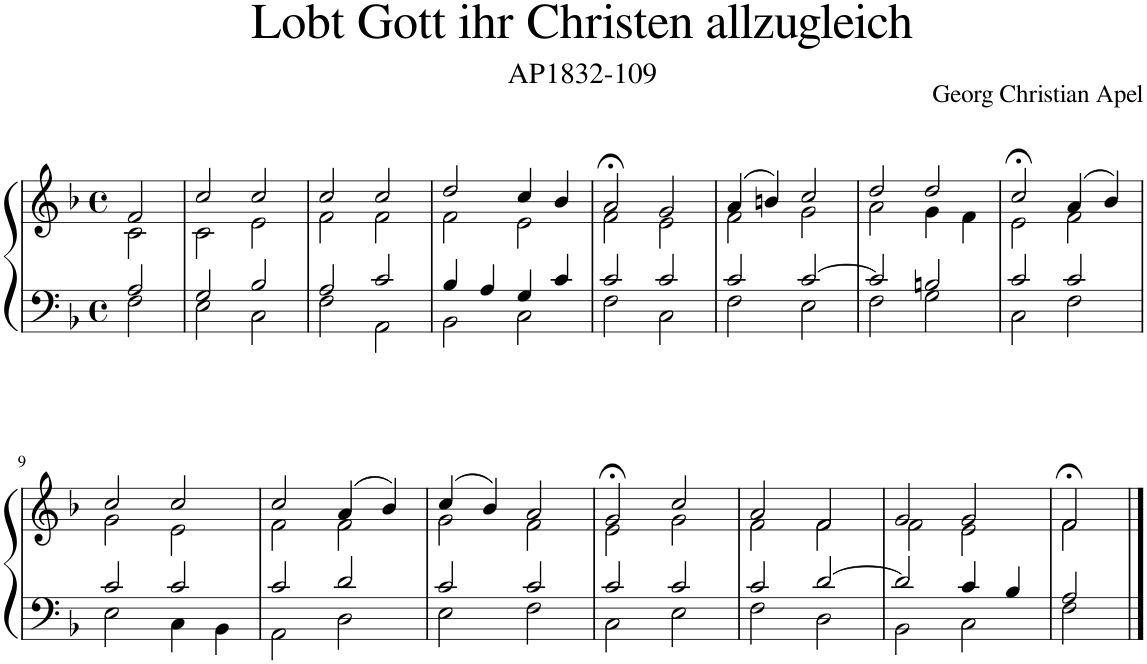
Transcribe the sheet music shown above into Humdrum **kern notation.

**kern	**kern
*part1	*part1
*staff2	*staff1
*I"Piano	*
*I'Pno.	*
*clefF4	*clefG2
*k[b-]	*k[b-]
*M4/4	*M4/4
*met(c)	*met(c)
=1	=1
*^	*^
2A/	2F\	2f/	2c\
=2	=2	=2	=2
2G/	2E\	2cc/	2c\
2B-/	2C\	2cc/	2e\
=3	=3	=3	=3
2A/	2F\	2cc/	2f\
2c/	2AA\	2cc/	2f\
=4	=4	=4	=4
4B-/	2BB-\	2dd/	2f\
4A/	.	.	.
4G/	2C\	4cc/	2e\
4c/	.	4b-/	.
=5	=5	=5	=5
2c/	2F\	2a;</	2f\
2c/	2C\	2g/	2e\
=6	=6	=6	=6
2c/	2F\	(4a/	2f\
.	.	4bn/)	.
[2c/	2E\	2cc/	2g\
=7	=7	=7	=7
2c/]	2F\	2dd/	2a\
2Bn/	2G\	2dd/	4g\
.	.	.	4f\
=8	=8	=8	=8
2c/	2C\	2cc;</	2e\
2c/	2F\	(4a/	2f\
.	.	4b-/)	.
!!LO:LB:g=z	!!
=9	=9	=9	=9
2c/	2E\	2cc/	2g\
2c/	4C\	2cc/	2e\
.	4BB-\	.	.
=10	=10	=10	=10
2c/	2AA\	2cc/	2f\
2d/	2D\	(4a/	2f\
.	.	4b-/)	.
=11	=11	=11	=11
2c/	2E\	(4cc/	2g\
.	.	4b-/)	.
2c/	2F\	2a/	2f\
=12	=12	=12	=12
2c/	2C\	2g;</	2e\
2c/	2E\	2cc/	2g\
=13	=13	=13	=13
2c/	2F\	2a/	2f\
[2d/	2D\	2f/	2f\
=14	=14	=14	=14
2d/]	2BB-\	2g/	2f\
4c/	2C\	2g/	2e\
4B-/	.	.	.
=15	=15	=15	=15
2A/	2F\	2f;</	2f\
*v	*v	*	*
*	*v	*v
==	==
*-	*-
